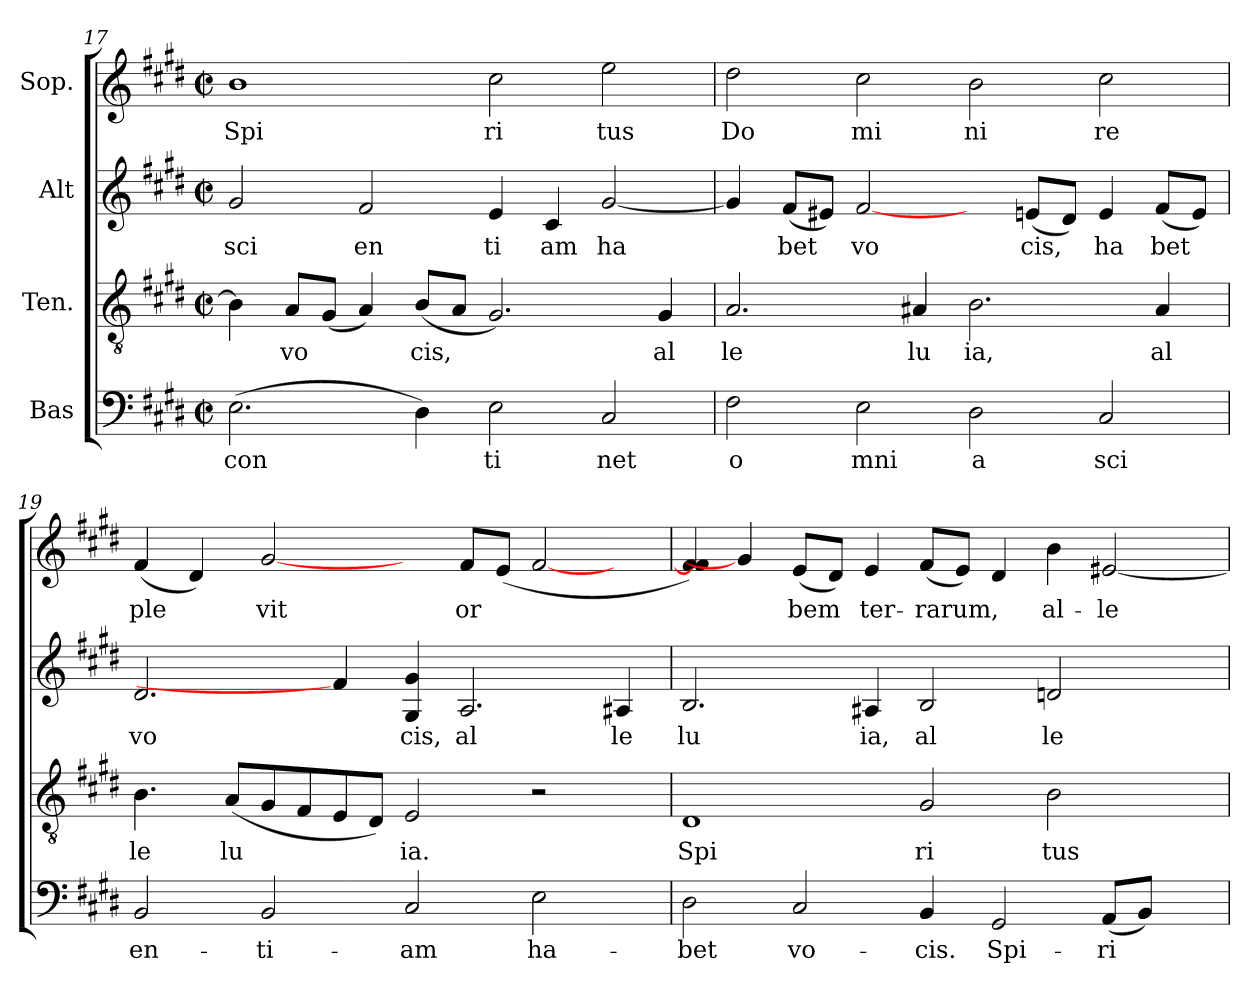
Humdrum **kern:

**kern	**text	**kern	**text	**kern	**text	**kern	**text
*part4	*part4	*part3	*part3	*part2	*part2	*part1	*part1
*staff4	*staff4	*staff3	*staff3	*staff2	*staff2	*staff1	*staff1
*I"Bas	*	*I"Ten.	*	*I"Alt	*	*I"Sop.	*
*clefF4	*	*clefGv2	*	*clefG2	*	*clefG2	*
*k[f#c#g#d#]	*	*k[f#c#g#d#]	*	*k[f#c#g#d#]	*	*k[f#c#g#d#]	*
*E:	*	*E:	*	*E:	*	*E:	*
*M2/2	*	*M2/2	*	*M2/2	*	*M2/2	*
*met(c|)	*	*met(c|)	*	*met(c|)	*	*met(c|)	*
=17	=17	=17	=17	=17	=17	=17	=17
!	!LO:LY:b:cj	!	!LO:LY:b:cj	!	!LO:LY:b:cj	!	!LO:LY:b:cj
(>2.E\	con	4B\]	.	2g#/	sci	1b	Spi
!	!	!	!LO:LY:b:cj	!	!	!	!
.	.	8A/L	vo	.	.	.	.
!	!	!	!LO:LY:b:cj	!	!	!	!
.	.	(<8G#/J	.	.	.	.	.
!	!	!	!LO:LY:b:cj	!	!LO:LY:b:cj	!	!
.	.	4A/)	.	2f#/	en	.	.
!	!LO:LY:b:cj	!	!LO:LY:b:cj	!	!	!	!
4D#\)	.	(<8B/L	cis,	.	.	.	.
!	!	!	!LO:LY:b:cj	!	!	!	!
.	.	8A/J	.	.	.	.	.
!	!LO:LY:b:cj	!	!LO:LY:b:cj	!	!LO:LY:b:cj	!	!LO:LY:b:cj
2E\	ti	2.G#/)	.	4e/	ti	2cc#\	ri
!	!	!	!	!	!LO:LY:b:cj	!	!
.	.	.	.	4c#/	am	.	.
!	!LO:LY:b:cj	!	!	!	!LO:LY:b:cj	!	!LO:LY:b:cj
2C#/	net	.	.	[<2g#/	ha	2ee\	tus
!	!	!	!LO:LY:b:cj	!	!	!	!
.	.	4G#/	al	.	.	.	.
=18	=18	=18	=18	=18	=18	=18	=18
!	!LO:LY:b:cj	!	!LO:LY:b:cj	!	!LO:LY:b:cj	!	!LO:LY:b:cj
2F#\	o	2.A/	le	4g#/]	.	2dd#\	Do
!	!	!	!	!	!LO:LY:b:cj	!	!
.	.	.	.	(<8f#/L	bet	.	.
!	!	!	!	!	!LO:LY:b:cj	!	!
.	.	.	.	8e#X/J)	.	.	.
!	!LO:LY:b:cj	!	!	!	!LO:LY:b:cj	!	!LO:LY:b:cj
2E\	mni	.	.	[2f#/	vo	2cc#\	mi
!	!	!	!LO:LY:b:cj	!	!	!	!
.	.	4A#X/	lu	.	.	.	.
!	!LO:LY:b:cj	!	!LO:LY:b:cj	!	!	!	!LO:LY:b:cj
2D#\	a	2.B\	ia,	4ryy	.	2b\	ni
!	!	!	!	!	!LO:LY:b:cj	!	!
.	.	.	.	(<8en/L	cis,	.	.
!	!	!	!	!	!LO:LY:b:cj	!	!
.	.	.	.	8d#/J)	.	.	.
!	!LO:LY:b:cj	!	!	!	!LO:LY:b:cj	!	!LO:LY:b:cj
2C#/	sci	.	.	4e/	ha	2cc#\	re
!	!	!	!LO:LY:b:cj	!	!LO:LY:b:cj	!	!
.	.	4A#/	al	(<8f#/L	bet	.	.
!	!	!	!	!	!LO:LY:b:cj	!	!
.	.	.	.	8e/J)	.	.	.
!!LO:LB:g=z
=19	=19	=19	=19	=19	=19	=19	=19
!	!LO:LY:b:cj	!	!LO:LY:b:cj	!	!LO:LY:b:cj	!	!LO:LY:b:cj
2BB/	en-	4.B\	le	2.d#/	vo	(<4f#/	ple-
!	!	!	!	!	!	!	!LO:LY:b:cj
.	.	.	.	.	.	4d#/)	--
!	!	!	!LO:LY:b:cj	!	!	!	!
.	.	(<8A/L	lu	.	.	.	.
!	!LO:LY:b:cj	!	!LO:LY:b:cj	!	!	!	!LO:LY:b:cj
2BB/	-ti-	8G#/	.	.	.	[2g#/	-vit
!	!	!	!LO:LY:b:cj	!	!	!	!
.	.	8F#/	.	.	.	.	.
!	!	!	!LO:LY:b:cj	!	!	!	!
.	.	8E/	.	4f#/]	.	.	.
!	!	!	!LO:LY:b:cj	!	!	!	!
.	.	8D#/J)	.	.	.	.	.
!	!LO:LY:b:cj	!	!LO:LY:b:cj	!	!LO:LY:b:cj	!	!
2C#/	-am	2E/	ia.	4g#/ 4G#/	cis,	4ryy	.
!	!	!	!	!	!LO:LY:b:cj	!	!LO:LY:b:cj
.	.	.	.	2.A/	al	8f#/L	or-
!	!	!	!	!	!	!	!LO:LY:b:cj
.	.	.	.	.	.	(<8e/J	--
!	!LO:LY:b:cj	!	!	!	!	!	!LO:LY:b:cj
2E\	ha-	2r	.	.	.	[<2f#/	--
!	!	!	!	!	!LO:LY:b:cj	!	!
4ryy	.	4ryy	.	4A#X/	le	4ryy	.
=20	=20	=20	=20	=20	=20	=20	=20
!	!LO:LY:b:cj	!	!LO:LY:b:cj	!	!LO:LY:b:cj	!	!LO:LY:b:cj
2D#\	-bet	1D#	Spi	2.B/	lu	4f#/ 4f#/])	--
.	.	.	.	.	.	4g#/]	.
!	!LO:LY:b:cj	!	!	!	!	!	!LO:LY:b:cj
2C#/	vo-	.	.	.	.	(<8e/L	-bem
!	!	!	!	!	!	!	!LO:LY:b:cj
.	.	.	.	.	.	8d#/J)	.
!	!	!	!	!	!LO:LY:b:cj	!	!LO:LY:b:cj
.	.	.	.	4A#X/	ia,	4e/	ter-
!	!LO:LY:b:cj	!	!LO:LY:b:cj	!	!LO:LY:b:cj	!	!LO:LY:b:cj
4BB/	-cis.	2G#/	ri	2B/	al	(<8f#/L	-rarum,
!	!	!	!	!	!	!	!LO:LY:b:cj
.	.	.	.	.	.	8e/J)	.
!	!LO:LY:b:cj	!	!	!	!	!	!LO:LY:b:cj
2GG#/	Spi-	.	.	.	.	4d#/	.
!	!	!	!LO:LY:b:cj	!	!LO:LY:b:cj	!	!LO:LY:b:cj
.	.	2B\	tus	2dn/	le	4b\	al-
!	!LO:LY:b:cj	!	!	!	!	!	!LO:LY:b:cj
(<8AA/L	-ri-	.	.	.	.	[<2e#X/	-le-
!	!LO:LY:b:cj	!	!	!	!	!	!
8BB/J)	--	.	.	.	.	.	.
4ryy	.	4ryy	.	4ryy	.	.	.
=	=	=	=	=	=	=	=
*-	*-	*-	*-	*-	*-	*-	*-
